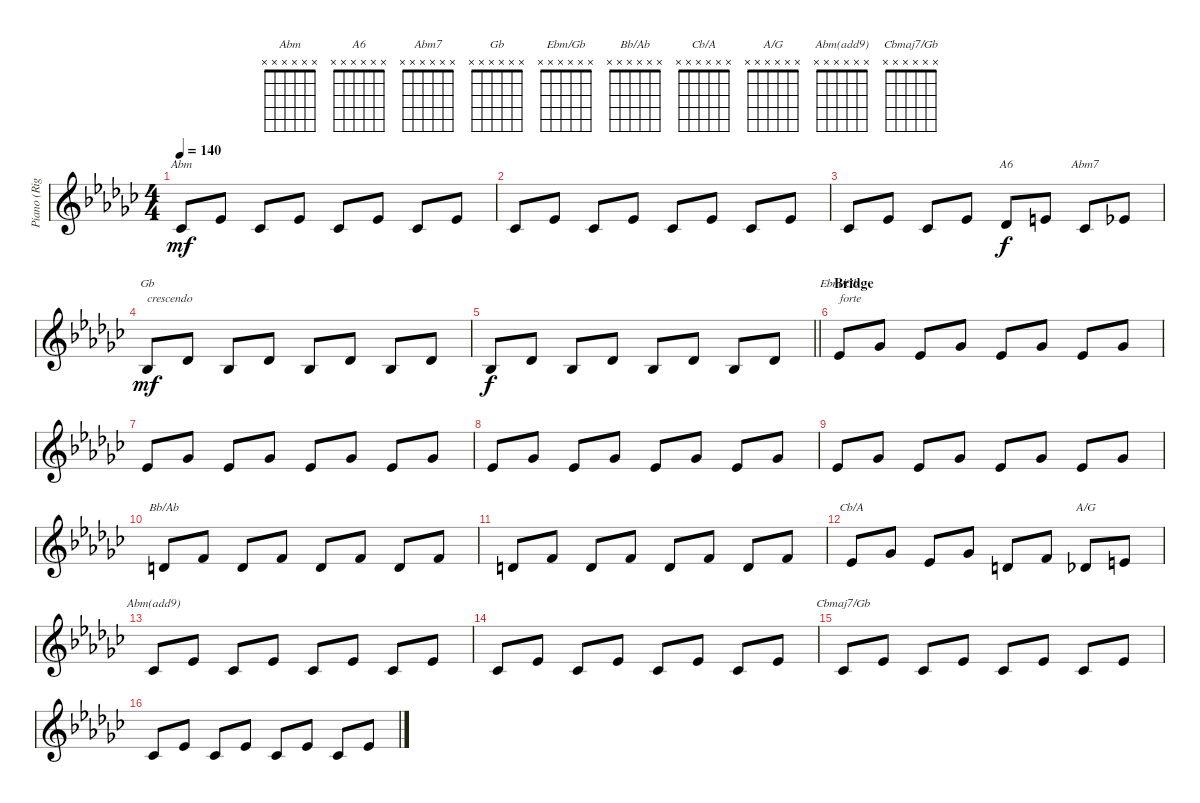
\track ("Piano (Right Hand)" "Piano (Rig") {instrument acousticgrandpiano}
\staff {score}
\tuning (E4 B3 G3 D3 A2 E2) {hide}
\chord ("Abm" x x x x x x)
\chord ("A6" x x x x x x)
\chord ("Abm7" x x x x x x)
\chord ("Gb" x x x x x x)
\chord ("Ebm/Gb" x x x x x x)
\chord ("Bb/Ab" x x x x x x)
\chord ("Cb/A" x x x x x x)
\chord ("A/G" x x x x x x)
\chord ("Abm(add9)" x x x x x x)
\chord ("Cbmaj7/Gb" x x x x x x)
\ts (4 4)
\tempo 140
\clef g2
\ks ebminor
4.3.8{ch "Abm" dy mf} 4.2.8 4.3.8 4.2.8 4.3.8 4.2.8 4.3.8 4.2.8 |
4.3.8 4.2.8 4.3.8 4.2.8 4.3.8 4.2.8 4.3.8 4.2.8 |
4.3.8 4.2.8 4.3.8 4.2.8 6.3.8{ch "A6" dy f} 5.2.8 4.3.8{ch "Abm7"} 4.2.8 |
3.3.8{ch "Gb" txt "crescendo" dy mf} 2.2.8 3.3.8 2.2.8 3.3.8 2.2.8 3.3.8 2.2.8 |
\barLineRight lightlight
3.3.8{dy f} 2.2.8 3.3.8 2.2.8 3.3.8 2.2.8 3.3.8 2.2.8 |
\section ("" "Bridge")
4.2.8{ch "Ebm/Gb" txt "forte"} 2.1.8 4.2.8 2.1.8 4.2.8 2.1.8 4.2.8 2.1.8 |
4.2.8 2.1.8 4.2.8 2.1.8 4.2.8 2.1.8 4.2.8 2.1.8 |
4.2.8 2.1.8 4.2.8 2.1.8 4.2.8 2.1.8 4.2.8 2.1.8 |
4.2.8 2.1.8 4.2.8 2.1.8 4.2.8 2.1.8 4.2.8 2.1.8 |
3.2.8{ch "Bb/Ab"} 1.1.8 3.2.8 1.1.8 3.2.8 1.1.8 3.2.8 1.1.8 |
3.2.8 1.1.8 7.3.8 6.2.8 7.3.8 6.2.8 7.3.8 6.2.8 |
8.3.8{ch "Cb/A"} 7.2.8 8.3.8 7.2.8 7.3.8 6.2.8 6.3.8{ch "A/G"} 5.2.8 |
4.3.8{ch "Abm(add9)"} 4.2.8 4.3.8 4.2.8 4.3.8 4.2.8 4.3.8 4.2.8 |
4.3.8 4.2.8 4.3.8 4.2.8 4.3.8 4.2.8 4.3.8 4.2.8 |
4.3.8{ch "Cbmaj7/Gb"} 4.2.8 4.3.8 4.2.8 4.3.8 4.2.8 4.3.8 4.2.8 |
4.3.8 4.2.8 4.3.8 4.2.8 4.3.8 4.2.8 4.3.8 4.2.8
